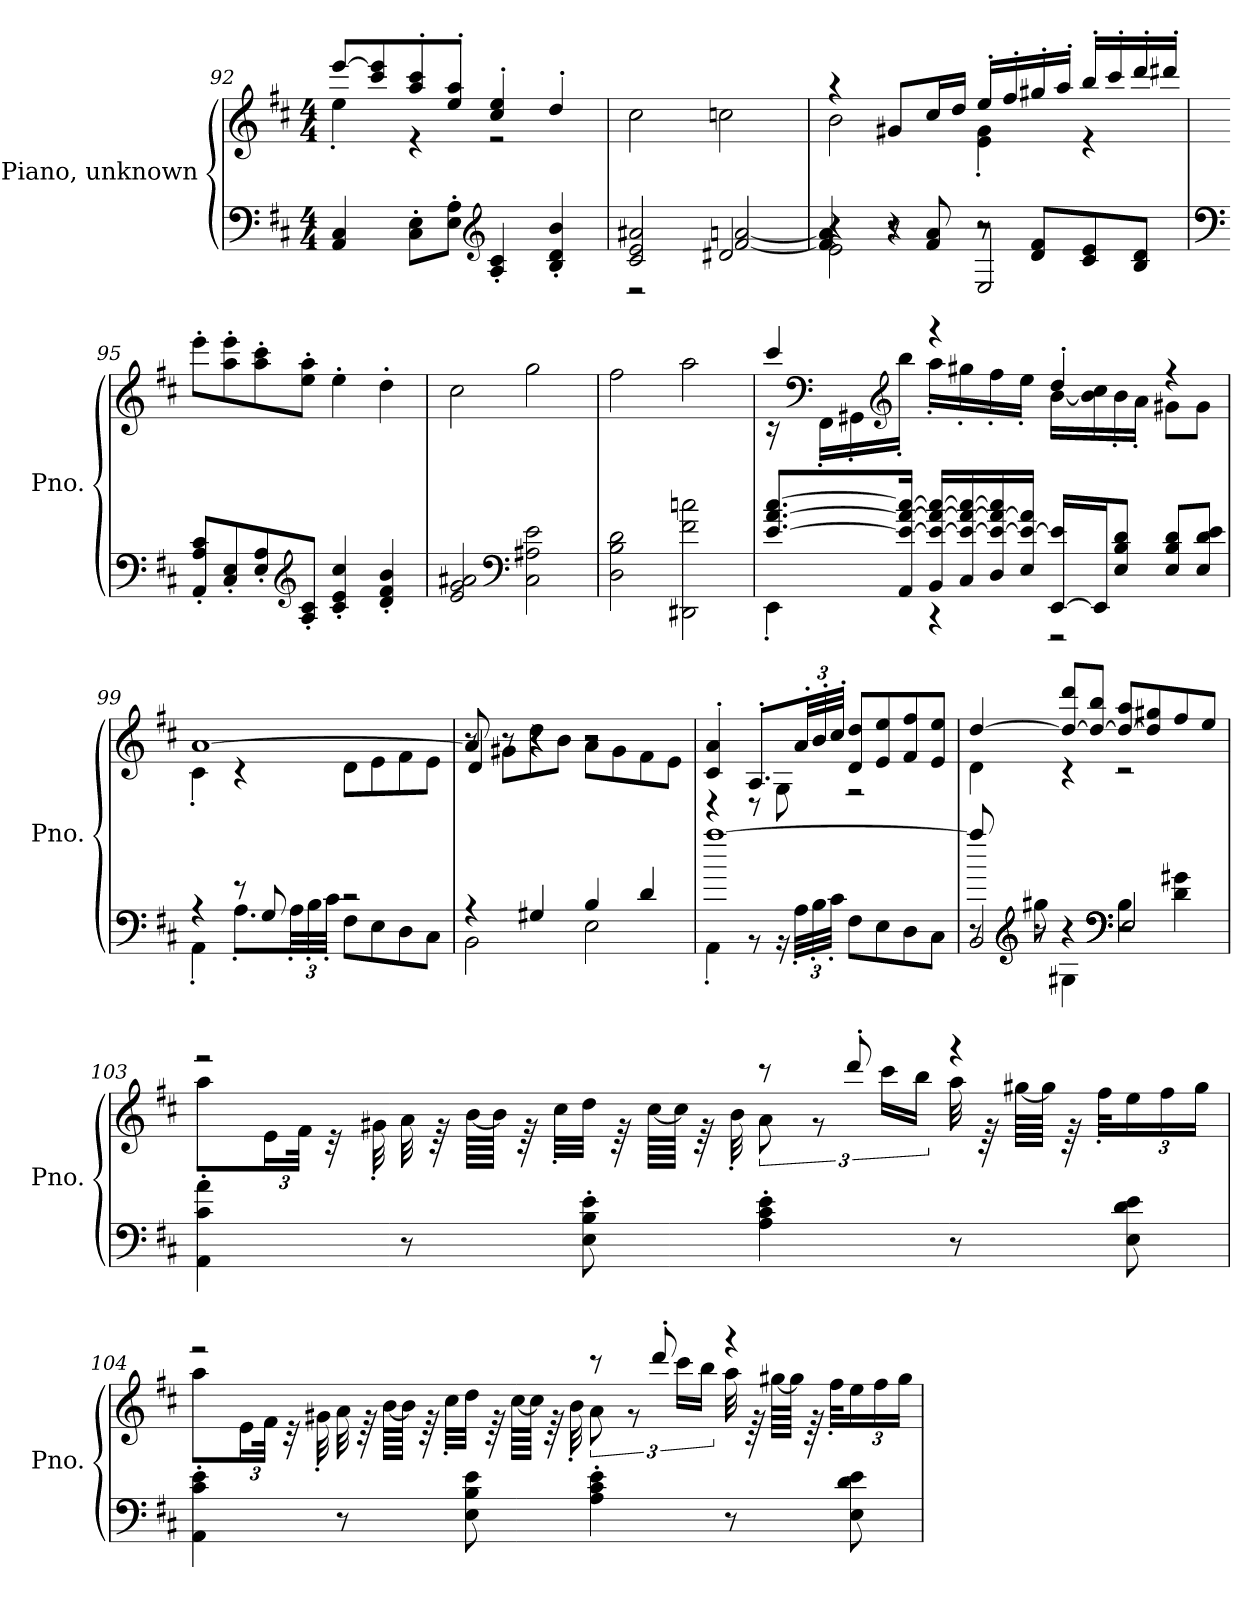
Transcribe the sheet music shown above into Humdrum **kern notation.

**kern	**kern
*part1	*part1
*staff2	*staff1
*I"Piano, unknown	*
*I'Pno.	*
*clefF4	*clefG2
*k[f#c#]	*k[f#c#]
*M4/4	*M4/4
=92	=92
*	*^
4AA/ 4C#/	[8eee/L	4ee'\
.	8ccc#/ 8eee/]	.
8C#\' 8E\'L	8aa/' 8ccc#/'	4r
8E\' 8A\'J	8ee/' 8aa/'J	.
*clefG2	*	*
4A/' 4c#/'	4cc#/' 4ee/'	2r
4B/' 4d/' 4b/'	4dd'/	.
*	*v	*v
!!LO:LB:g=z
=93	=93
*^	*
2c#/ 2e/ 2a#X/	2r	2cc#\
2d#X/	[2f#/ [2an/	2ccn\
=94	=94	=94
*	*^	*^
4r	2e\	4f#/] 4a/]	4r	2b\
8r	.	4r	8g#X/L	.
8f#/ 8a/	.	.	16cc#/L	.
.	.	.	16dd/JJ	.
8r	2r	2E/	16ee'/LL	4e\' 4g#\'
.	.	.	16ff#'/	.
8d/ 8f#/L	.	.	16gg#X'/	.
.	.	.	16aa'/JJ	.
8c#/ 8e/	.	.	16bb'/LL	4r
.	.	.	16ccc#'/	.
8B/ 8d/J	.	.	16ddd'/	.
.	.	.	16ddd#X'/JJ	.
*v	*v	*v	*	*
*	*v	*v
=95	=95
*clefF4	*
8AA/' 8A/' 8c#/'L	8eee'\L
8C#/' 8E/'	8aa\' 8eee\'
8E/' 8A/'	8aa\' 8ccc#\'
*clefG2	*
8A/' 8c#/'J	8ee\' 8aa\'J
4c#/' 4e/' 4cc#/'	4ee'\
4d/' 4f#/' 4b/'	4dd'\
=96	=96
2e/ 2g/ 2a#X/	2cc#\
*clefF4	*
2C#\ 2A#X\ 2e\	2gg\
=97	=97
2D\ 2B\ 2d\	2ff#\
2DD#X\ 2f#\ 2ccn\	2aa\
!!LO:PB:g=z
=98	=98
*^	*^
[8.e/ [8.a/ [8.cc#/L	4EE'\	4ccc#/	16r
*	*	*clefF4	*
.	.	.	16FF#'\LL
.	.	.	16GG#X'\
*	*	*clefG2	*
16AA/ 16e/_ 16a/_ 16cc#/_Jk	.	.	16bb'\JJ
16BB/ 16e/_ 16a/_ 16cc#/_LL	4r	4r	16aa'\LL
16C#/ 16e/_ 16a/_ 16cc#/_	.	.	16gg#X'\
16D/ 16e/_ 16a/_ 16cc#/]	.	.	16ff#'\
16E/ 16e/_ 16a/]JJ	.	.	16ee'\JJ
[16EE/ 16e/]LL	2r	4dd'/	[16b\LL
16EE/J]	.	.	16b\] 16cc#\
8E/ 8B/ 8d/J	.	.	16b'\
.	.	.	16a'\JJ
8E/ 8B/ 8d/L	.	4r	8g#X\L
8E/ 8d/ 8e/J	.	.	8g#\J
=99	=99	=99	=99
4r	4AA'\	[1a	4c#'\
8r	8.A'\L	.	4r
8G/	.	.	.
*	*Xbrackettup	*	*
.	48A'\LL	.	.
.	48B'\	.	.
.	48c#'\JJJ	.	.
2r	8F#\L	.	8d\L
.	8E\	.	8e\
.	8D\	.	8f#\
.	8C#\J	.	8e\J
!!LO:LB:g=z
=100	=100	=100	=100
*	*	*	*^
4r	2BB\	8a/]	8r	4d/
.	.	8r	8g#X\L	.
4G#X/	.	4r	8dd\	4r
.	.	.	8b\J	.
4B/	2E\	2r	8a\L	2r
.	.	.	8g#\	.
4d/	.	.	8f#\	.
.	.	.	8e\J	.
*	*	*	*v	*v
=101	=101	=101	=101
[1aa	4AA'\	4c#/' 4a/'	4r
.	8r	8.A'/L	8r
.	16r	.	8G\
*	*	*Xbrackettup	*
.	48A'\LLL	48a'/LL	.
.	48B'\	48b'/	.
.	48c#'\JJJ	48cc#'/JJJ	.
.	8F#\L	8d/ 8dd/L	2r
.	8E\	8e/ 8ee/	.
.	8D\	8f#/ 8ff#/	.
.	8C#\J	8e/ 8ee/J	.
=102	=102	=102	=102
*	*^	*	*
8aa/]	8r	2BB/	[4dd/	4d\
*clefG2	*	*	*	*
8r	8gg#X\	.	.	.
4r	4G#X\	.	8dd/_ 8ddd/L	4r
.	.	.	8dd/_ 8bb/J	.
*clefF4	*	*	*	*
2r	4B\	2E/	8dd/_ 8aa/L	2r
.	.	.	8dd/] 8gg#X/	.
.	4d\ 4g#X\	.	8ff#/	.
.	.	.	8ee/J	.
*v	*v	*v	*	*
!!LO:LB:g=z	!!
=103	=103	=103
4AA\' 4c#\' 4a\'	2r	8aa\L
.	.	24e\L
.	.	48f#\JJk
.	.	32r
.	.	32g#X'\
8r	.	32a\
.	.	64r
.	.	[64b\LLLL
.	.	64b\JJJJ]
.	.	64r
.	.	32cc#'\LLL
8E\' 8B\' 8e\'	.	32dd\JJJ
.	.	64r
.	.	[64cc#\LLLL
.	.	64cc#\JJJJ]
.	.	64r
.	.	32b'\
*	*	*brackettup
4A\' 4c#\' 4e\'	8r	12a\
.	.	12r
.	8ddd'/	.
.	.	24ccc#\LL
.	.	24bb\JJ
8r	4r	32aa\
.	.	64r
.	.	[64gg#X\LLLL
.	.	64gg#\JJJJ]
.	.	64r
.	.	32ff#'\KLL
*	*	*Xbrackettup
8E\ 8d\ 8e\	.	24ee\
.	.	24ff#\
.	.	24gg#\JJ
!!LO:LB:g=z	!!
=104	=104	=104
4AA\' 4c#\' 4e\'	2r	8aa\L
.	.	24e\L
.	.	48f#\JJk
.	.	32r
.	.	32g#X'\
8r	.	32a\
.	.	64r
.	.	[64b\LLLL
.	.	64b\JJJJ]
.	.	64r
.	.	32cc#'\LLL
8E\ 8B\ 8e\	.	32dd\JJJ
.	.	64r
.	.	[64cc#\LLLL
.	.	64cc#\JJJJ]
.	.	64r
.	.	32b'\
*	*	*brackettup
4A\' 4c#\' 4e\'	8r	12a\
.	.	12r
.	8ddd'/	.
.	.	24ccc#\LL
.	.	24bb\JJ
8r	4r	32aa\
.	.	64r
.	.	[64gg#X\LLLL
.	.	64gg#\JJJJ]
.	.	64r
.	.	32ff#'\KLL
*	*	*Xbrackettup
8E\ 8d\ 8e\	.	24ee\
.	.	24ff#\
.	.	24gg#\JJ
*	*v	*v
=	=
*-	*-
